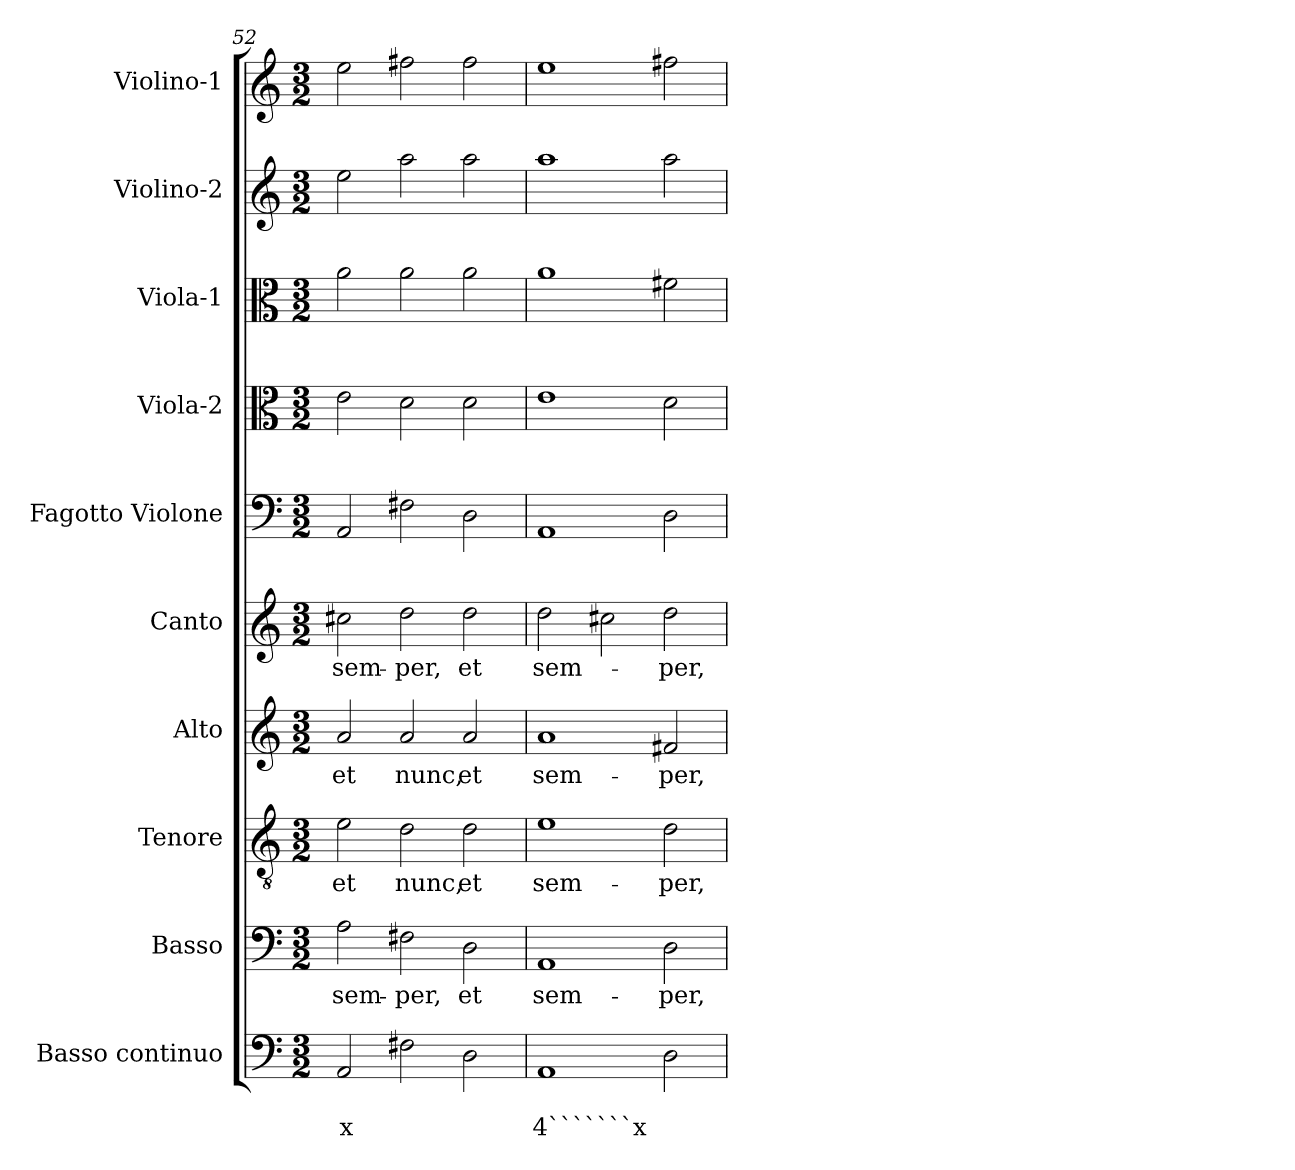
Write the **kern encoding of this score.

**kern	**text	**text	**kern	**text	**kern	**text	**kern	**text	**kern	**text	**kern	**kern	**kern	**kern	**kern
*part10	*part10	*part10	*part9	*part9	*part8	*part8	*part7	*part7	*part6	*part6	*part5	*part4	*part3	*part2	*part1
*staff10	*staff10	*staff10	*staff9	*staff9	*staff8	*staff8	*staff7	*staff7	*staff6	*staff6	*staff5	*staff4	*staff3	*staff2	*staff1
*I"Basso continuo	*	*	*I"Basso	*	*I"Tenore	*	*I"Alto	*	*I"Canto	*	*I"Fagotto Violone	*I"Viola-2	*I"Viola-1	*I"Violino-2	*I"Violino-1
*I'BC	*	*	*I'B	*	*I'T	*	*I'A	*	*I'C	*	*I'Fg	*I'Va2	*I'Va1	*I'Vi2	*I'Vi1
*clefF4	*	*	*clefF4	*	*clefGv2	*	*clefG2	*	*clefG2	*	*clefF4	*clefC3	*clefC3	*clefG2	*clefG2
*k[]	*	*	*k[]	*	*k[]	*	*k[]	*	*k[]	*	*k[]	*k[]	*k[]	*k[]	*k[]
*C:	*	*	*C:	*	*C:	*	*C:	*	*C:	*	*C:	*C:	*C:	*C:	*C:
*M3/2	*	*	*M3/2	*	*M3/2	*	*M3/2	*	*M3/2	*	*M3/2	*M3/2	*M3/2	*M3/2	*M3/2
=52	=52	=52	=52	=52	=52	=52	=52	=52	=52	=52	=52	=52	=52	=52	=52
!	!	!LO:LY:b	!	!	!	!	!	!	!	!	!	!	!	!	!
!	!	!	!	!LO:LY:b	!	!	!	!	!	!	!	!	!	!	!
!	!	!	!	!	!	!LO:LY:b	!	!	!	!	!	!	!	!	!
!	!	!	!	!	!	!	!	!LO:LY:b	!	!	!	!	!	!	!
!	!	!	!	!	!	!	!	!	!	!LO:LY:b	!	!	!	!	!
2AA/	.	x	2A\	sem-	2e\	et	2a/	et	2cc#X\	sem-	2AA/	2e\	2a\	2ee\	2ee\
!	!	!	!	!LO:LY:b	!	!	!	!	!	!	!	!	!	!	!
!	!	!	!	!	!	!LO:LY:b	!	!	!	!	!	!	!	!	!
!	!	!	!	!	!	!	!	!LO:LY:b	!	!	!	!	!	!	!
!	!	!	!	!	!	!	!	!	!	!LO:LY:b	!	!	!	!	!
2F#X\	.	.	2F#X\	-per,	2d\	nunc,	2a/	nunc,	2dd\	-per,	2F#X\	2d\	2a\	2aa\	2ff#X\
!	!	!	!	!LO:LY:b	!	!	!	!	!	!	!	!	!	!	!
!	!	!	!	!	!	!LO:LY:b	!	!	!	!	!	!	!	!	!
!	!	!	!	!	!	!	!	!LO:LY:b	!	!	!	!	!	!	!
!	!	!	!	!	!	!	!	!	!	!LO:LY:b	!	!	!	!	!
2D\	.	.	2D\	et	2d\	et	2a/	et	2dd\	et	2D\	2d\	2a\	2aa\	2ff#\
=53	=53	=53	=53	=53	=53	=53	=53	=53	=53	=53	=53	=53	=53	=53	=53
!	!	!LO:LY:b	!	!	!	!	!	!	!	!	!	!	!	!	!
!	!	!	!	!LO:LY:b	!	!	!	!	!	!	!	!	!	!	!
!	!	!	!	!	!	!LO:LY:b	!	!	!	!	!	!	!	!	!
!	!	!	!	!	!	!	!	!LO:LY:b	!	!	!	!	!	!	!
!	!	!	!	!	!	!	!	!	!	!LO:LY:b	!	!	!	!	!
1AA	.	4```````x	1AA	sem-	1e	sem-	1a	sem-	2dd\	sem-	1AA	1e	1a	1aa	1ee
.	.	.	.	.	.	.	.	.	2cc#X\	.	.	.	.	.	.
!	!	!	!	!LO:LY:b	!	!	!	!	!	!	!	!	!	!	!
!	!	!	!	!	!	!LO:LY:b	!	!	!	!	!	!	!	!	!
!	!	!	!	!	!	!	!	!LO:LY:b	!	!	!	!	!	!	!
!	!	!	!	!	!	!	!	!	!	!LO:LY:b	!	!	!	!	!
2D\	.	.	2D\	-per,	2d\	-per,	2f#X/	-per,	2dd\	-per,	2D\	2d\	2f#X\	2aa\	2ff#X\
=	=	=	=	=	=	=	=	=	=	=	=	=	=	=	=
*-	*-	*-	*-	*-	*-	*-	*-	*-	*-	*-	*-	*-	*-	*-	*-
